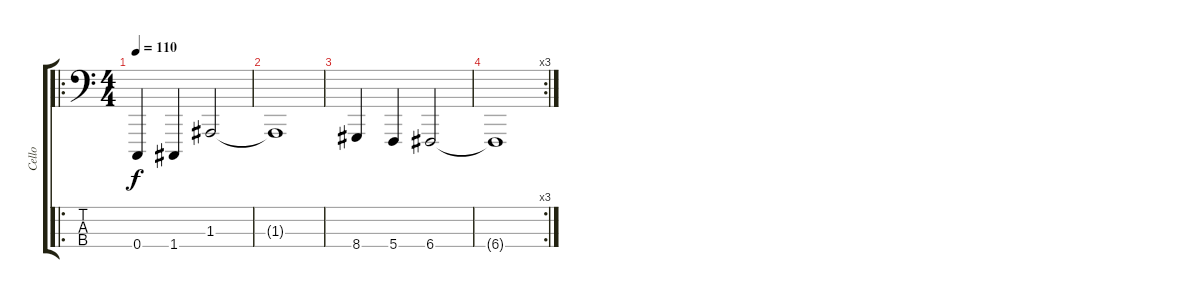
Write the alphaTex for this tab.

\track ("Cello" "Cello") {instrument cello}
\staff {score tabs}
\tuning (G2 D2 A1 C1) {hide}
\ro
\ts (4 4)
\tempo 110
\clef f4
\ks c
0.4.4{dy f} 1.4.4 1.3.2 |
1.3{t}.1 |
8.4.4 5.4.4 6.4.2 |
\rc 3
6.4{t}.1
